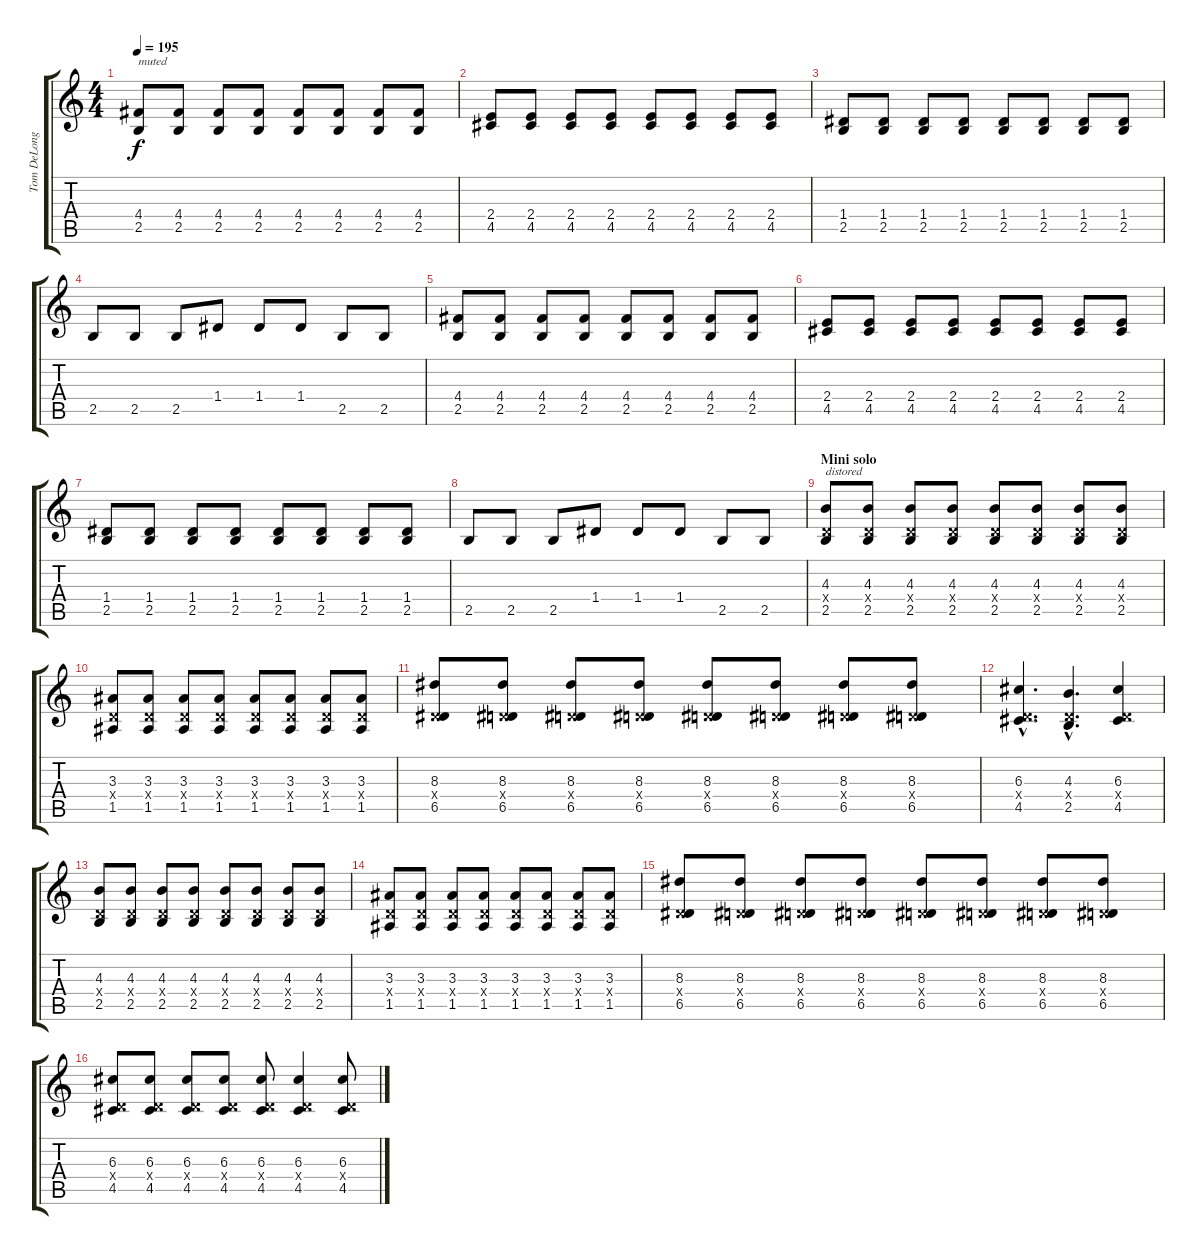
\track ("Tom DeLonge (E-Gitarre)" "Tom DeLong") {instrument distortionguitar}
\staff {score tabs}
\tuning (E4 B3 G3 D3 A2 E2) {hide}
\ts (4 4)
\tempo 195
\clef g2
\ks c
(4.4 2.5).8{txt "muted" dy f volume 15 instrument electricguitarmuted} (4.4 2.5).8 (4.4 2.5).8 (4.4 2.5).8 (4.4 2.5).8 (4.4 2.5).8 (4.4 2.5).8 (4.4 2.5).8 |
(2.4 4.5).8 (2.4 4.5).8 (2.4 4.5).8 (2.4 4.5).8 (2.4 4.5).8 (2.4 4.5).8 (2.4 4.5).8 (2.4 4.5).8 |
(1.4 2.5).8 (1.4 2.5).8 (1.4 2.5).8 (1.4 2.5).8 (1.4 2.5).8 (1.4 2.5).8 (1.4 2.5).8 (1.4 2.5).8 |
2.5.8{volume 14 instrument distortionguitar} 2.5.8 2.5.8 1.4.8 1.4.8 1.4.8 2.5.8 2.5.8 |
(4.4 2.5).8{volume 14 instrument electricguitarmuted} (4.4 2.5).8 (4.4 2.5).8 (4.4 2.5).8 (4.4 2.5).8 (4.4 2.5).8 (4.4 2.5).8 (4.4 2.5).8 |
(2.4 4.5).8 (2.4 4.5).8 (2.4 4.5).8 (2.4 4.5).8 (2.4 4.5).8 (2.4 4.5).8 (2.4 4.5).8 (2.4 4.5).8 |
(1.4 2.5).8 (1.4 2.5).8 (1.4 2.5).8 (1.4 2.5).8 (1.4 2.5).8 (1.4 2.5).8 (1.4 2.5).8 (1.4 2.5).8 |
2.5.8{instrument distortionguitar} 2.5.8 2.5.8 1.4.8 1.4.8 1.4.8 2.5.8 2.5.8 |
\section ("" "Mini solo")
(4.3 0.4{x} 2.5).8{txt "distored" volume 16 instrument distortionguitar} (4.3 0.4{x} 2.5).8 (4.3 0.4{x} 2.5).8 (4.3 0.4{x} 2.5).8 (4.3 0.4{x} 2.5).8 (4.3 0.4{x} 2.5).8 (4.3 0.4{x} 2.5).8 (4.3 0.4{x} 2.5).8 |
(3.3 0.4{x} 1.5).8 (3.3 0.4{x} 1.5).8 (3.3 0.4{x} 1.5).8 (3.3 0.4{x} 1.5).8 (3.3 0.4{x} 1.5).8 (3.3 0.4{x} 1.5).8 (3.3 0.4{x} 1.5).8 (3.3 0.4{x} 1.5).8 |
(8.3 0.4{x} 6.5).8 (8.3 0.4{x} 6.5).8 (8.3 0.4{x} 6.5).8 (8.3 0.4{x} 6.5).8 (8.3 0.4{x} 6.5).8 (8.3 0.4{x} 6.5).8 (8.3 0.4{x} 6.5).8 (8.3 0.4{x} 6.5).8 |
(6.3{hac} 0.4{hac x} 4.5{hac}).4{d} (4.3{hac} 0.4{hac x} 2.5{hac}).4{d} (6.3 0.4{x} 4.5).4 |
(4.3 0.4{x} 2.5).8 (4.3 0.4{x} 2.5).8 (4.3 0.4{x} 2.5).8 (4.3 0.4{x} 2.5).8 (4.3 0.4{x} 2.5).8 (4.3 0.4{x} 2.5).8 (4.3 0.4{x} 2.5).8 (4.3 0.4{x} 2.5).8 |
(3.3 0.4{x} 1.5).8 (3.3 0.4{x} 1.5).8 (3.3 0.4{x} 1.5).8 (3.3 0.4{x} 1.5).8 (3.3 0.4{x} 1.5).8 (3.3 0.4{x} 1.5).8 (3.3 0.4{x} 1.5).8 (3.3 0.4{x} 1.5).8 |
(8.3 0.4{x} 6.5).8 (8.3 0.4{x} 6.5).8 (8.3 0.4{x} 6.5).8 (8.3 0.4{x} 6.5).8 (8.3 0.4{x} 6.5).8 (8.3 0.4{x} 6.5).8 (8.3 0.4{x} 6.5).8 (8.3 0.4{x} 6.5).8 |
(6.3 0.4{x} 4.5).8 (6.3 0.4{x} 4.5).8 (6.3 0.4{x} 4.5).8 (6.3 0.4{x} 4.5).8 (6.3 0.4{x} 4.5).8 (6.3 0.4{x} 4.5).4 (6.3 0.4{x} 4.5).8
